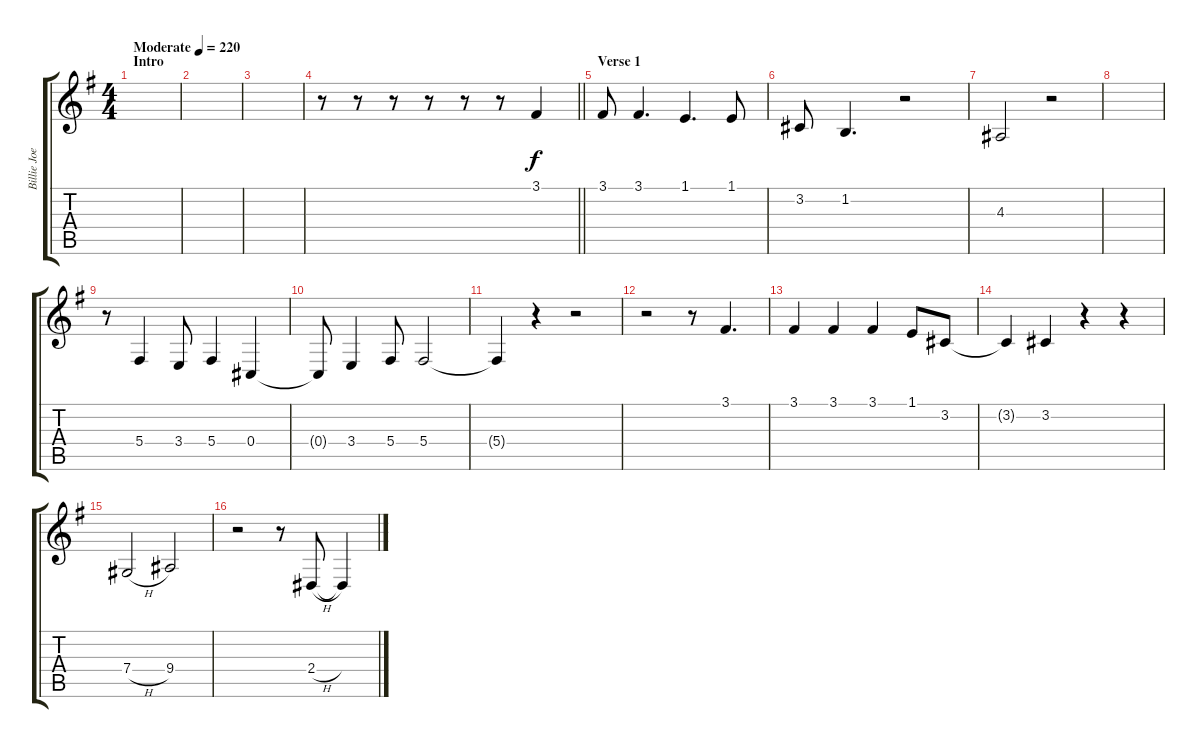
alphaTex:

\track ("Billie Joe Vocals" "Billie Joe") {instrument trumpet}
\staff {score tabs}
\tuning (Eb4 Bb3 Gb3 Db3 Ab2 Eb2) {hide}
\ts (4 4)
\section ("" "Intro")
\tempo (220 "Moderate")
\clef g2
\ks g
|
|
|
\barLineRight lightlight
r.8 r.8 r.8 r.8 r.8 r.8 3.1.4 |
\section ("" "Verse 1")
3.1.8 3.1.4{d} 1.1.4{d} 1.1.8 |
3.2.8 1.2.4{d} r.2 |
4.3.2 r.2 |
|
r.8 5.4.4 3.4.8 5.4.4 0.4.4 |
0.4{t}.8 3.4.4 5.4.8 5.4.2 |
5.4{t}.4 r.4 r.2 |
r.2 r.8 3.1.4{d} |
3.1.4 3.1.4 3.1.4 1.1.8 3.2.8 |
3.2{t}.4 3.2.4 r.4 r.4 |
7.4{h}.2 9.4.2 |
r.2 r.8 2.4{h}.8 2.4{t}.4
